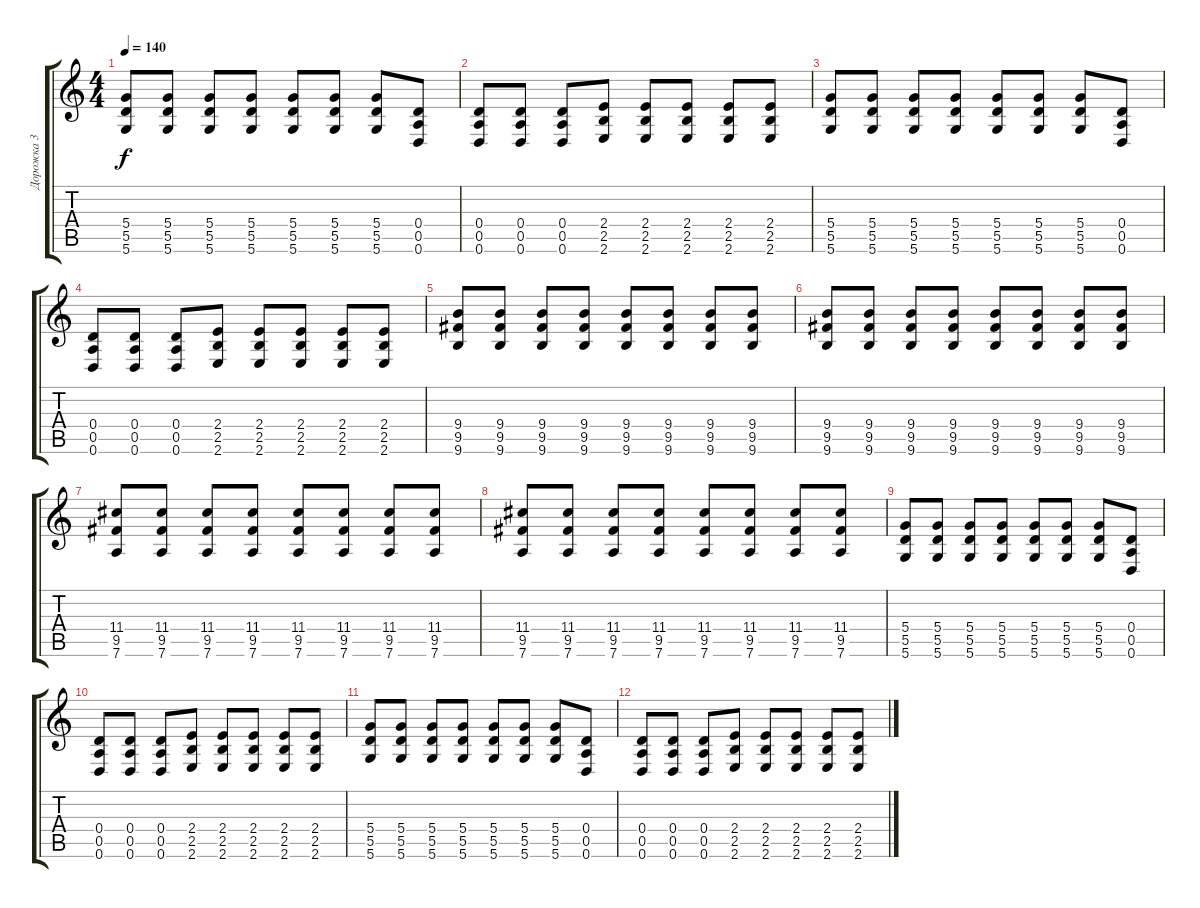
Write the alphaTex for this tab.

\track ("Дорожка 3" "Дорожка 3") {instrument overdrivenguitar}
\staff {score tabs}
\tuning (E4 B3 G3 D3 A2 D2) {hide}
\ts (4 4)
\tempo 140
\clef g2
\ks c
(5.4 5.5 5.6).8{dy f} (5.4 5.5 5.6).8 (5.4 5.5 5.6).8 (5.4 5.5 5.6).8 (5.4 5.5 5.6).8 (5.4 5.5 5.6).8 (5.4 5.5 5.6).8 (0.4 0.5 0.6).8 |
(0.4 0.5 0.6).8 (0.4 0.5 0.6).8 (0.4 0.5 0.6).8 (2.4 2.5 2.6).8 (2.4 2.5 2.6).8 (2.4 2.5 2.6).8 (2.4 2.5 2.6).8 (2.4 2.5 2.6).8 |
(5.4 5.5 5.6).8 (5.4 5.5 5.6).8 (5.4 5.5 5.6).8 (5.4 5.5 5.6).8 (5.4 5.5 5.6).8 (5.4 5.5 5.6).8 (5.4 5.5 5.6).8 (0.4 0.5 0.6).8 |
(0.4 0.5 0.6).8 (0.4 0.5 0.6).8 (0.4 0.5 0.6).8 (2.4 2.5 2.6).8 (2.4 2.5 2.6).8 (2.4 2.5 2.6).8 (2.4 2.5 2.6).8 (2.4 2.5 2.6).8 |
(9.4 9.5 9.6).8 (9.4 9.5 9.6).8 (9.4 9.5 9.6).8 (9.4 9.5 9.6).8 (9.4 9.5 9.6).8 (9.4 9.5 9.6).8 (9.4 9.5 9.6).8 (9.4 9.5 9.6).8 |
(9.4 9.5 9.6).8 (9.4 9.5 9.6).8 (9.4 9.5 9.6).8 (9.4 9.5 9.6).8 (9.4 9.5 9.6).8 (9.4 9.5 9.6).8 (9.4 9.5 9.6).8 (9.4 9.5 9.6).8 |
(11.4 9.5 7.6).8 (11.4 9.5 7.6).8 (11.4 9.5 7.6).8 (11.4 9.5 7.6).8 (11.4 9.5 7.6).8 (11.4 9.5 7.6).8 (11.4 9.5 7.6).8 (11.4 9.5 7.6).8 |
(11.4 9.5 7.6).8 (11.4 9.5 7.6).8 (11.4 9.5 7.6).8 (11.4 9.5 7.6).8 (11.4 9.5 7.6).8 (11.4 9.5 7.6).8 (11.4 9.5 7.6).8 (11.4 9.5 7.6).8 |
(5.4 5.5 5.6).8 (5.4 5.5 5.6).8 (5.4 5.5 5.6).8 (5.4 5.5 5.6).8 (5.4 5.5 5.6).8 (5.4 5.5 5.6).8 (5.4 5.5 5.6).8 (0.4 0.5 0.6).8 |
(0.4 0.5 0.6).8 (0.4 0.5 0.6).8 (0.4 0.5 0.6).8 (2.4 2.5 2.6).8 (2.4 2.5 2.6).8 (2.4 2.5 2.6).8 (2.4 2.5 2.6).8 (2.4 2.5 2.6).8 |
(5.4 5.5 5.6).8 (5.4 5.5 5.6).8 (5.4 5.5 5.6).8 (5.4 5.5 5.6).8 (5.4 5.5 5.6).8 (5.4 5.5 5.6).8 (5.4 5.5 5.6).8 (0.4 0.5 0.6).8 |
(0.4 0.5 0.6).8 (0.4 0.5 0.6).8 (0.4 0.5 0.6).8 (2.4 2.5 2.6).8 (2.4 2.5 2.6).8 (2.4 2.5 2.6).8 (2.4 2.5 2.6).8 (2.4 2.5 2.6).8
